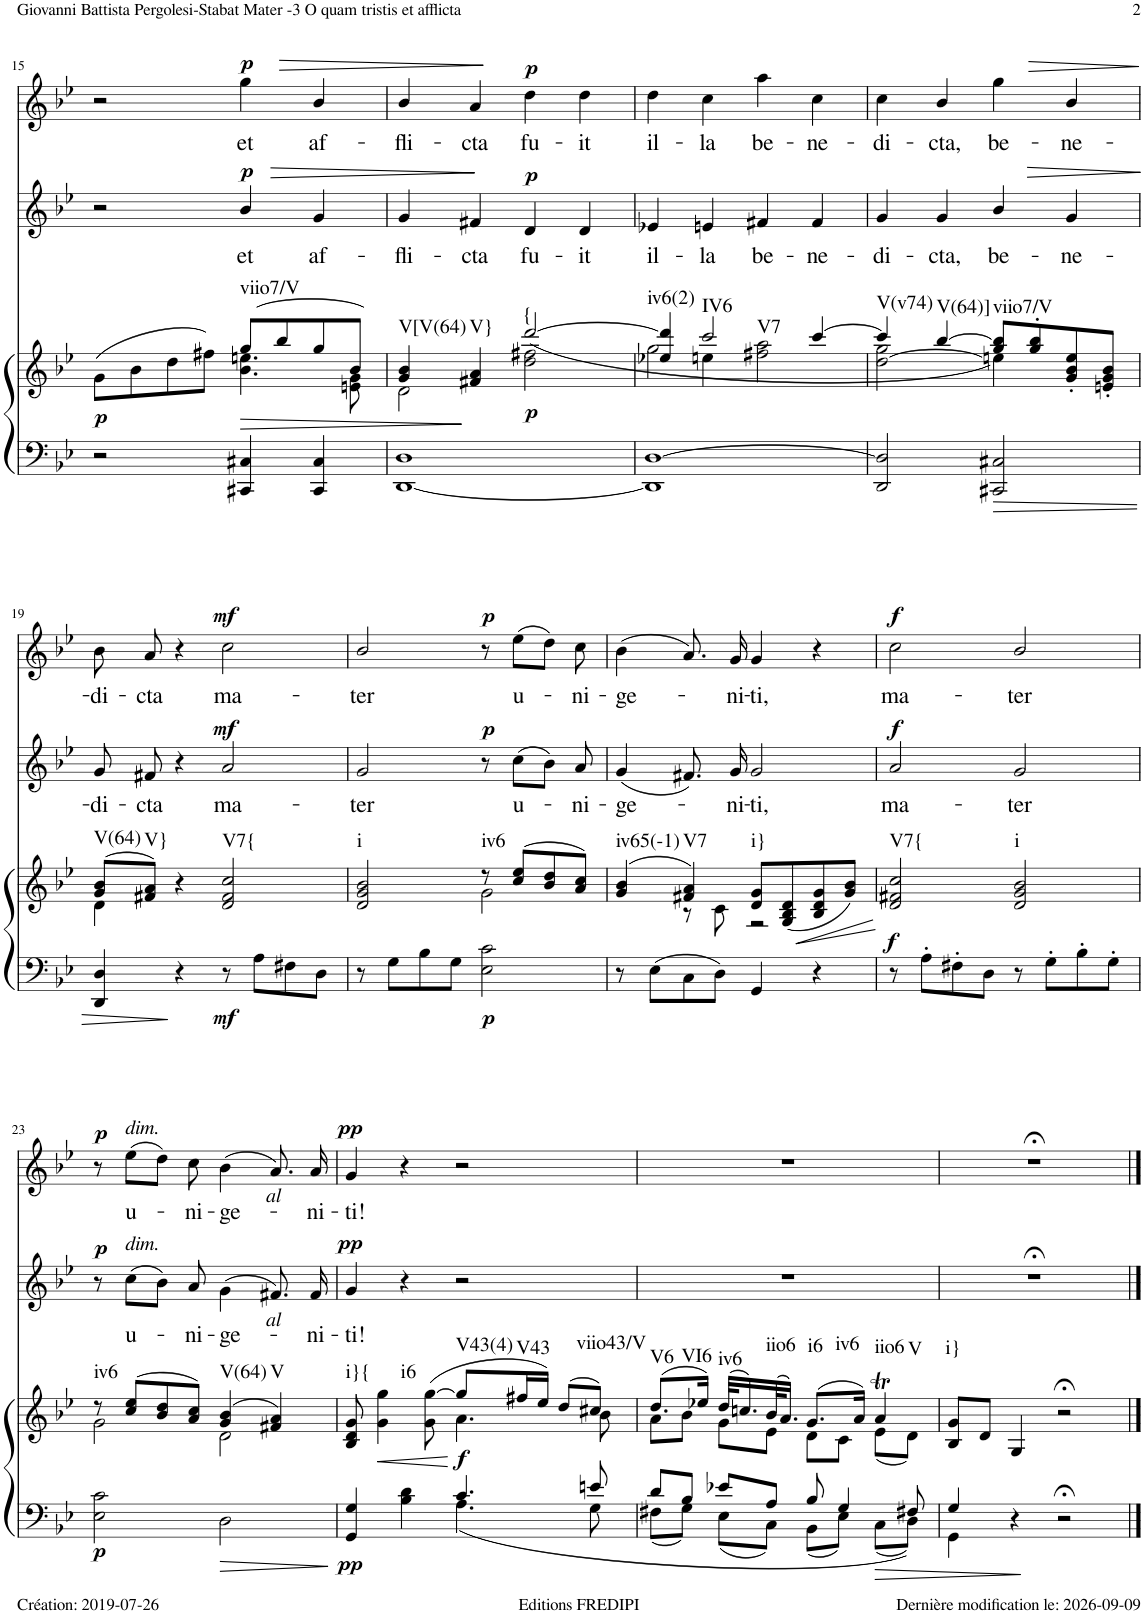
**kern	**kern	**dynam	**harte	**kern	**text	**dynam	**kern	**text	**dynam
*part3	*part3	*part3	*part3	*part2	*part2	*part2	*part1	*part1	*part1
*staff4	*staff3	*staff3/4	*	*staff2	*staff2	*staff2	*staff1	*staff1	*staff1
*I"Violino I/II Viola Violoncello Contrabasso e organo	*	*	*	*I"Alto	*	*	*I"Soprano	*	*
!!LO:PB:g=z
*clefF4	*clefG2	*	*	*clefG2	*	*	*clefG2	*	*
*k[b-e-]	*k[b-e-]	*	*	*k[b-e-]	*	*	*k[b-e-]	*	*
*M4/4	*M4/4	*	*	*M4/4	*	*	*M4/4	*	*
*met(c)	*met(c)	*	*	*met(c)	*	*	*met(c)	*	*
=15	=15	=15	=15	=15	=15	=15	=15	=15	=15
*	*^	*	*	*	*	*	*	*	*
!	!	!	!LO:DY:b	!	!	!	!	!	!	!
2r	(>8g\L	2ryy	p	.	2r	.	.	2r	.	.
.	8b-\	.	.	.	.	.	.	.	.	.
.	8dd\	.	.	.	.	.	.	.	.	.
.	8ff#X\J)	.	.	.	.	.	.	.	.	.
!	!	!	!LO:HP:b	!	!	!LO:LY:b	!LO:HP:b	!	!LO:LY:b	!LO:HP:b
!	!	!	!	!LO:H:kt=viio7/V	!	!	!LO:DY:n=1:a	!	!	!LO:DY:n=1:a
4CC#X/ 4C#X/	(>8gg/L	4.b-\ 4.een\	>	N	4b-/	et	> p	4gg\	et	> p
.	8bb-/	.	.	.	.	.	.	.	.	.
!	!	!	!	!	!	!LO:LY:b	!	!	!LO:LY:b	!
4CC#/ 4C#/	8gg/	.	.	.	4g/	af-	.	4b-/	af-	.
.	8b-/J)	8en\ 8g\	.	.	.	.	.	.	.	.
=16	=16	=16	=16	=16	=16	=16	=16	=16	=16	=16
!	!	!	!	!LO:H:n=1:kt=V[V(64)	!	!LO:LY:b	!	!	!LO:LY:b	!
!	!	!	!	!LO:H:n=2:kt=V}	!	!	!	!	!	!
[<1DD 1D	2d\	4g/ 4b-/	.	N N	4g/	-fli-	.	4b-/	-fli-	.
!	!	!	!	!	!	!LO:LY:b	!	!	!LO:LY:b	!
.	.	4f#X/ 4a/	]	.	4f#X/	-cta	]	4a/	-cta	]
!	!	!	!LO:DY:b	!LO:H:kt={	!	!LO:LY:b	!LO:DY:a	!	!LO:LY:b	!LO:DY:a
.	([>2ddd/	2dd\ 2ff#X\	p	N	4d/	fu-	p	4dd\	fu-	p
!	!	!	!	!	!	!LO:LY:b	!	!	!LO:LY:b	!
.	.	.	.	.	4d/	-it	.	4dd\	-it	.
=17	=17	=17	=17	=17	=17	=17	=17	=17	=17	=17
*	*	*^	*	*	*	*	*	*	*	*
!	!	!	!	!	!LO:H:kt=iv6(2)	!	!LO:LY:b	!	!	!LO:LY:b	!
1DD] [>1D	4ee-X/ 4ddd/]	2gg\	4ryy	.	N	4e-X/	il-	.	4dd\	il-	.
!	!	!	!	!	!LO:H:n=1:kt=IV6	!	!LO:LY:b	!	!	!LO:LY:b	!
!	!	!	!	!	!LO:H:n=2:kt=V7	!	!	!	!	!	!
.	2ccc/	.	4een\	.	N N	4en/	-la	.	4cc\	-la	.
!	!	!	!	!	!	!	!LO:LY:b	!	!	!LO:LY:b	!
.	.	2ff#X\ 2aa\	2ryy	.	.	4f#X/	be-	.	4aa\	be-	.
!	!	!	!	!	!	!	!LO:LY:b	!	!	!LO:LY:b	!
.	[>4ccc/	.	.	.	.	4f#/	-ne-	.	4cc\	-ne-	.
*	*	*v	*v	*	*	*	*	*	*	*	*
=18	=18	=18	=18	=18	=18	=18	=18	=18	=18	=18
!	!	!	!	!LO:H:kt=V(v74)	!	!LO:LY:b	!	!	!LO:LY:b	!
2DD/ 2D/]	4ccc/]	2dd\ [>2gg\	.	N	4g/	-di-	.	4cc\	-di-	.
!	!	!	!	!LO:H:kt=V(64)]	!	!LO:LY:b	!	!	!LO:LY:b	!
.	[4bb-/	.	.	N	4g/	-cta,	.	4b-/	-cta,	.
!	!	!	!	!LO:H:kt=viio7/V	!	!LO:LY:b	!LO:HP:b	!	!LO:LY:b	!LO:HP:b
2CC#X/ 2C#X/	8gg/] 8bb-/]L	4een\)	.	N	4b-/	be-	>	4gg\	be-	>
.	8gg/' 8bb-/'	.	.	.	.	.	.	.	.	.
!	!	!	!	!	!	!LO:LY:b	!	!	!LO:LY:b	!
.	8g/' 8b-/' 8ee/'	4ryy	.	.	4g/	-ne-	.	4b-/	-ne-	.
.	8en/' 8g/' 8b-/'J	.	.	.	.	.	.	.	.	.
*	*v	*v	*	*	*	*	*	*	*	*
.	.	.	.	.	.	]	.	.	]
!!LO:LB:g=z
=19	=19	=19	=19	=19	=19	=19	=19	=19	=19
*	*^	*	*	*	*	*	*	*	*
!	!	!	!	!LO:H:kt=V(64)	!	!LO:LY:b	!	!	!LO:LY:b	!
4DD/ 4D/	(>8g/ 8b-/L	4d\	.	N	8g/	-di-	.	8b-\	-di-	.
!	!	!	!	!LO:H:kt=V}	!	!LO:LY:b	!	!	!LO:LY:b	!
.	8f#X/ 8a/J)	.	.	N	8f#X/	-cta	.	8a/	-cta	.
4r	4r	2.ryy	.	.	4r	.	.	4r	.	.
!	!	!	!LO:DY:b=2	!LO:H:kt=V7{	!	!LO:LY:b	!LO:DY:a	!	!LO:LY:b	!LO:DY:a
8r	2d/ 2f#/ 2cc/	.	mf	N	2a/	ma-	mf	2cc\	ma-	mf
8A\L	.	.	.	.	.	.	.	.	.	.
8F#X\	.	.	.	.	.	.	.	.	.	.
8D\J	.	.	.	.	.	.	.	.	.	.
=20	=20	=20	=20	=20	=20	=20	=20	=20	=20	=20
!	!	!	!	!LO:H:kt=i	!	!LO:LY:b	!	!	!LO:LY:b	!
8r	2d/ 2g/ 2b-/	2ryy	.	N	2g/	-ter	.	2b-/	-ter	.
8G\L	.	.	.	.	.	.	.	.	.	.
8B-\	.	.	.	.	.	.	.	.	.	.
8G\J	.	.	.	.	.	.	.	.	.	.
!	!	!	!LO:DY:b=2	!LO:H:kt=iv6	!	!	!LO:DY:a	!	!	!LO:DY:a
2E-\ 2c\	8r	2g\	p	N	8r	.	p	8r	.	p
!	!	!	!	!	!	!LO:LY:b	!	!	!LO:LY:b	!
.	(>8cc/ 8ee-/L	.	.	.	(8cc\L	u-	.	(8ee-\L	u-	.
.	8b-/ 8dd/	.	.	.	8b-\J)	.	.	8dd\J)	.	.
!	!	!	!	!	!	!LO:LY:b	!	!	!LO:LY:b	!
.	8a/ 8cc/J)	.	.	.	8a/	-ni-	.	8cc\	-ni-	.
=21	=21	=21	=21	=21	=21	=21	=21	=21	=21	=21
!	!	!	!	!LO:H:kt=iv65(-1)	!	!LO:LY:b	!	!	!LO:LY:b	!
8r	(>4g/ 4b-/	4ryy	.	N	(<4g/	-ge-	.	(>4b-\	-ge-	.
8E-\L	.	.	.	.	.	.	.	.	.	.
!	!	!	!	!LO:H:kt=V7	!	!	!	!	!	!
8C\	4f#X/ 4a/)	8r	.	N	8.f#X/)	.	.	8.a/)	.	.
8D\J	.	8c\	.	.	.	.	.	.	.	.
!	!	!	!	!	!	!LO:LY:b	!	!	!LO:LY:b	!
.	.	.	.	.	16g/	-ni-	.	16g/	-ni-	.
!	!	!	!	!LO:H:kt=i}	!	!LO:LY:b	!	!	!LO:LY:b	!
4GG/	8d/ 8g/L	2r	.	N	2g/	-ti,	.	4g/	-ti,	.
!	!	!	!LO:HP:b	!	!	!	!	!	!	!
.	(<8G/ 8B-/ 8d/	.	<	.	.	.	.	.	.	.
4r	8B-/ 8d/ 8g/	.	.	.	.	.	.	4r	.	.
.	8g/ 8b-/J)	.	.	.	.	.	.	.	.	.
*	*v	*v	*	*	*	*	*	*	*	*
.	.	[	.	.	.	.	.	.	.
=22	=22	=22	=22	=22	=22	=22	=22	=22	=22
!	!	!LO:DY:b	!LO:H:kt=V7{	!	!LO:LY:b	!LO:DY:a	!	!LO:LY:b	!LO:DY:a
8r	2d/ 2f#X/ 2cc/	f	N	2a/	ma-	f	2cc\	ma-	f
8A'\L	.	.	.	.	.	.	.	.	.
8F#X'\	.	.	.	.	.	.	.	.	.
8D\J	.	.	.	.	.	.	.	.	.
!	!	!	!LO:H:kt=i	!	!LO:LY:b	!	!	!LO:LY:b	!
8r	2d/ 2g/ 2b-/	.	N	2g/	-ter	.	2b-/	-ter	.
8G'\L	.	.	.	.	.	.	.	.	.
8B-'\	.	.	.	.	.	.	.	.	.
8G'\J	.	.	.	.	.	.	.	.	.
!!LO:LB:g=z
=23	=23	=23	=23	=23	=23	=23	=23	=23	=23
*	*^	*	*	*	*	*	*	*	*
!	!	!	!LO:DY:b=2	!LO:H:kt=iv6	!	!	!LO:DY:a	!	!	!LO:DY:a
2E-\ 2c\	8r	2g\	p	N	8r	.	p	8r	.	p
!	!	!	!	!	!	!	!	!LO:TX:a:i:t=dim.	!	!
!	!	!	!	!	!LO:TX:a:i:t=dim.	!	!	!	!	!
!	!	!	!	!	!	!LO:LY:b	!	!	!LO:LY:b	!
.	(>8cc/ 8ee-/L	.	.	.	(8cc\L	u-	.	(8ee-\L	u-	.
.	8b-/ 8dd/	.	.	.	8b-\J)	.	.	8dd\J)	.	.
!	!	!	!	!	!	!LO:LY:b	!	!	!LO:LY:b	!
.	8a/ 8cc/J)	.	.	.	8a/	-ni-	.	8cc\	-ni-	.
!	!	!	!	!LO:H:kt=V(64)	!	!LO:LY:b	!	!	!LO:LY:b	!
2D\	(>4g/ 4b-/	2d\	.	N	(4g\	-ge-	.	(4b-\	-ge-	.
!	!	!	!	!	!	!	!	!LO:TX:b:i:t=al	!	!
!	!	!	!	!LO:H:kt=V	!LO:TX:b:i:t=al	!	!	!	!	!
.	4f#X/ 4a/)	.	.	N	8.f#X/)	.	.	8.a/)	.	.
!	!	!	!	!	!	!LO:LY:b	!	!	!LO:LY:b	!
.	.	.	.	.	16f#/	-ni-	.	16a/	-ni-	.
=24	=24	=24	=24	=24	=24	=24	=24	=24	=24	=24
*^	*	*	*	*	*	*	*	*	*	*
!	!	!	!	!LO:DY:b=2	!LO:H:kt=i}{	!	!LO:LY:b	!LO:DY:a	!	!LO:LY:b	!LO:DY:a
4GG/ 4G/	2ryy	8B-/ 8d/ 8g/	2ryy	pp	N	4g/	-ti!	pp	4g/	-ti!	pp
!	!	!	!	!LO:HP:b	!LO:H:kt=i6	!	!	!	!	!	!
.	.	4g\ 4gg\	.	<	N	.	.	.	.	.	.
4B-\ 4d\	.	.	.	.	.	4r	.	.	4r	.	.
.	.	(>8g\ [>8gg\	.	.	.	.	.	.	.	.	.
!	!	!	!	!LO:DY:n=1:b	!LO:H:kt=V43(4)	!	!	!	!	!	!
4.c/	4.A\	8gg/L]	4.a\	[ f	N	2r	.	.	2r	.	.
!	!	!	!	!	!LO:H:kt=V43	!	!	!	!	!	!
.	.	16ff#X/L	.	.	N	.	.	.	.	.	.
.	.	16ee-/JJ)	.	.	.	.	.	.	.	.	.
.	.	(>8dd/L	.	.	.	.	.	.	.	.	.
!	!	!	!	!	!LO:H:kt=viio43/V	!	!	!	!	!	!
8en/	8G\	8cc#X/J)	8b-\	.	N	.	.	.	.	.	.
=25	=25	=25	=25	=25	=25	=25	=25	=25	=25	=25	=25
!	!	!	!	!	!LO:H:kt=V6	!	!	!	!	!	!
8d/L	8F#X\L	8a\L	(>8.dd/L	.	N	1r	.	.	1r	.	.
!	!	!	!	!	!LO:H:kt=VI6	!	!	!	!	!	!
8B-/J	8G\J	8b-\J	.	.	N	.	.	.	.	.	.
.	.	.	16ee-X/Jk)	.	.	.	.	.	.	.	.
!	!	!	!	!	!LO:H:kt=iv6	!	!	!	!	!	!
8e-X/L	8E-\L	8g\L	(>32dd/KLL	.	N	.	.	.	.	.	.
.	.	.	16.ccn/)	.	.	.	.	.	.	.	.
!	!	!	!	!	!LO:H:kt=iio6	!	!	!	!	!	!
8A/J	8C\J	8e-\J	(>32b-/K	.	N	.	.	.	.	.	.
.	.	.	16.a/JJ)	.	.	.	.	.	.	.	.
!	!	!	!	!	!LO:H:n=1:kt=i6	!	!	!	!	!	!
!	!	!	!	!	!LO:H:n=2:kt=iv6	!	!	!	!	!	!
8B-/	8BB-\L	(>8.g/L	8d\L	.	N N	.	.	.	.	.	.
4G/	8E-\J	.	8c\J	.	.	.	.	.	.	.	.
.	.	16a/Jk)	.	.	.	.	.	.	.	.	.
!	!	!	!	!	!LO:H:n=1:kt=iio6	!	!	!	!	!	!
!	!	!	!	!	!LO:H:n=2:kt=V	!	!	!	!	!	!
.	8C\L	4at/	(8e-\L	.	N N	.	.	.	.	.	.
8F#X/	8D\J	.	8d\J)	.	.	.	.	.	.	.	.
=26	=26	=26	=26	=26	=26	=26	=26	=26	=26	=26	=26
!	!	!	!	!	!LO:H:kt=i}	!	!	!	!	!	!
*	*	*v	*v	*	*	*	*	*	*	*	*
4G/	4GG\	8B-/ 8g/L	.	N	1r;<	.	.	1r;<	.	.
.	.	8d/J	.	.	.	.	.	.	.	.
4r	2.ryy	4G/	.	.	.	.	.	.	.	.
2r;<	.	2r;<	.	.	.	.	.	.	.	.
*v	*v	*	*	*	*	*	*	*	*	*
==	==	==	==	==	==	==	==	==	==
*-	*-	*-	*-	*-	*-	*-	*-	*-	*-
